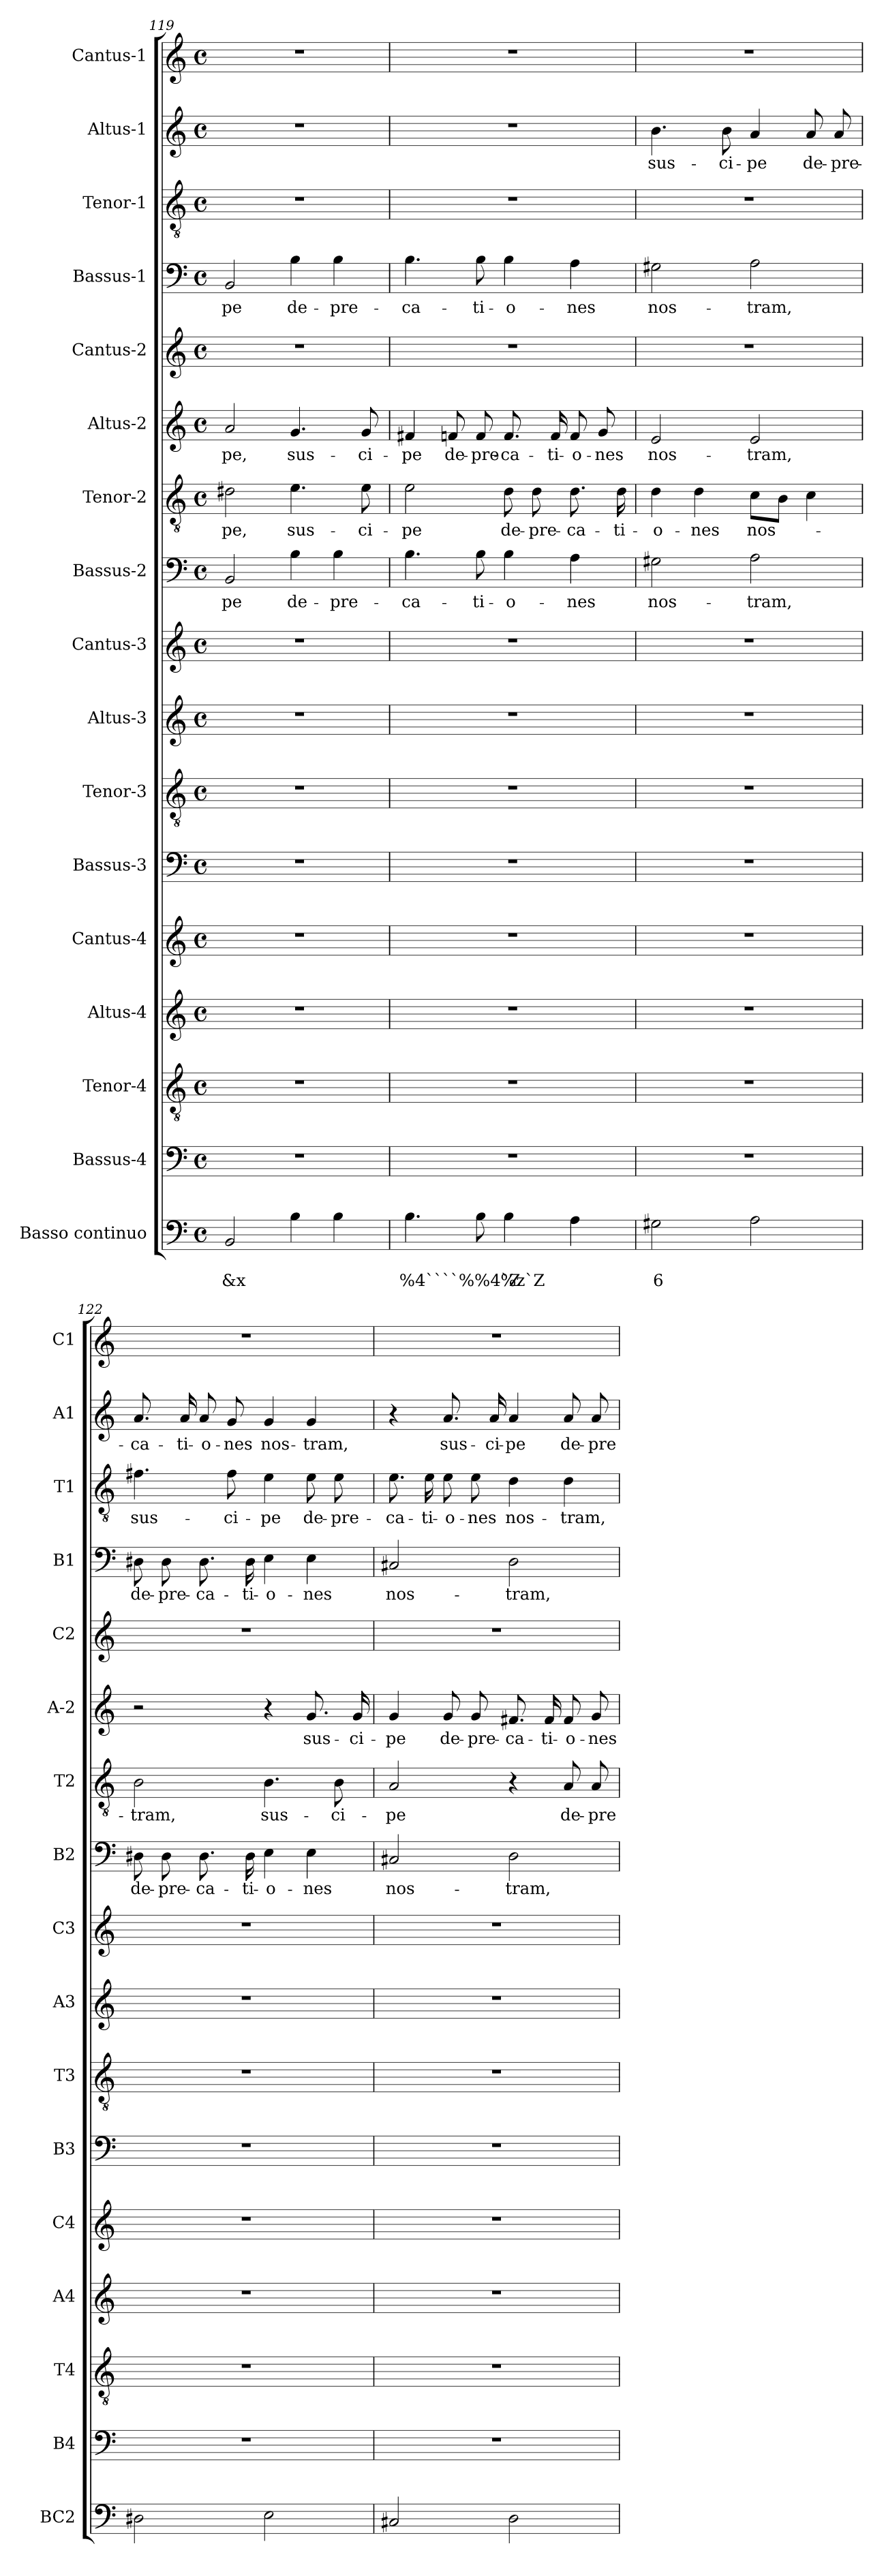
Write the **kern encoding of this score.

**kern	**text	**text	**kern	**kern	**kern	**kern	**kern	**kern	**kern	**kern	**kern	**text	**kern	**text	**kern	**text	**kern	**kern	**text	**kern	**text	**kern	**text	**kern
*part17	*part17	*part17	*part16	*part15	*part14	*part13	*part12	*part11	*part10	*part9	*part8	*part8	*part7	*part7	*part6	*part6	*part5	*part4	*part4	*part3	*part3	*part2	*part2	*part1
*staff17	*staff17	*staff17	*staff16	*staff15	*staff14	*staff13	*staff12	*staff11	*staff10	*staff9	*staff8	*staff8	*staff7	*staff7	*staff6	*staff6	*staff5	*staff4	*staff4	*staff3	*staff3	*staff2	*staff2	*staff1
*I"Basso continuo	*	*	*I"Bassus-4	*I"Tenor-4	*I"Altus-4	*I"Cantus-4	*I"Bassus-3	*I"Tenor-3	*I"Altus-3	*I"Cantus-3	*I"Bassus-2	*	*I"Tenor-2	*	*I"Altus-2	*	*I"Cantus-2	*I"Bassus-1	*	*I"Tenor-1	*	*I"Altus-1	*	*I"Cantus-1
*I'BC2	*	*	*I'B4	*I'T4	*I'A4	*I'C4	*I'B3	*I'T3	*I'A3	*I'C3	*I'B2	*	*I'T2	*	*I'A-2	*	*I'C2	*I'B1	*	*I'T1	*	*I'A1	*	*I'C1
*clefF4	*	*	*clefF4	*clefGv2	*clefG2	*clefG2	*clefF4	*clefGv2	*clefG2	*clefG2	*clefF4	*	*clefGv2	*	*clefG2	*	*clefG2	*clefF4	*	*clefGv2	*	*clefG2	*	*clefG2
*k[]	*	*	*k[]	*k[]	*k[]	*k[]	*k[]	*k[]	*k[]	*k[]	*k[]	*	*k[]	*	*k[]	*	*k[]	*k[]	*	*k[]	*	*k[]	*	*k[]
*C:	*	*	*C:	*C:	*C:	*C:	*C:	*C:	*C:	*C:	*C:	*	*C:	*	*C:	*	*C:	*C:	*	*C:	*	*C:	*	*C:
*M4/4	*	*	*M4/4	*M4/4	*M4/4	*M4/4	*M4/4	*M4/4	*M4/4	*M4/4	*M4/4	*	*M4/4	*	*M4/4	*	*M4/4	*M4/4	*	*M4/4	*	*M4/4	*	*M4/4
*met(c)	*	*	*met(c)	*met(c)	*met(c)	*met(c)	*met(c)	*met(c)	*met(c)	*met(c)	*met(c)	*	*met(c)	*	*met(c)	*	*met(c)	*met(c)	*	*met(c)	*	*met(c)	*	*met(c)
=119	=119	=119	=119	=119	=119	=119	=119	=119	=119	=119	=119	=119	=119	=119	=119	=119	=119	=119	=119	=119	=119	=119	=119	=119
!	!	!LO:LY:b	!	!	!	!	!	!	!	!	!	!LO:LY:b	!	!LO:LY:b	!	!LO:LY:b	!	!	!LO:LY:b	!	!	!	!	!
2BB/	.	&x	1r	1r	1r	1r	1r	1r	1r	1r	2BB/	-pe	2d#X\	-pe,	2a/	-pe,	1r	2BB/	-pe	1r	.	1r	.	1r
!	!	!	!	!	!	!	!	!	!	!	!	!LO:LY:b	!	!LO:LY:b	!	!LO:LY:b	!	!	!LO:LY:b	!	!	!	!	!
4B\	.	.	.	.	.	.	.	.	.	.	4B\	de-	4.e\	sus-	4.g/	sus-	.	4B\	de-	.	.	.	.	.
!	!	!	!	!	!	!	!	!	!	!	!	!LO:LY:b	!	!	!	!	!	!	!LO:LY:b	!	!	!	!	!
4B\	.	.	.	.	.	.	.	.	.	.	4B\	-pre-	.	.	.	.	.	4B\	-pre-	.	.	.	.	.
!	!	!	!	!	!	!	!	!	!	!	!	!	!	!LO:LY:b	!	!LO:LY:b	!	!	!	!	!	!	!	!
.	.	.	.	.	.	.	.	.	.	.	.	.	8e\	-ci-	8g/	-ci-	.	.	.	.	.	.	.	.
=120	=120	=120	=120	=120	=120	=120	=120	=120	=120	=120	=120	=120	=120	=120	=120	=120	=120	=120	=120	=120	=120	=120	=120	=120
!	!	!LO:LY:b	!	!	!	!	!	!	!	!	!	!LO:LY:b	!	!LO:LY:b	!	!LO:LY:b	!	!	!LO:LY:b	!	!	!	!	!
4.B\	.	%4````%%4`Z	1r	1r	1r	1r	1r	1r	1r	1r	4.B\	-ca-	2e\	-pe	4f#X/	-pe	1r	4.B\	-ca-	1r	.	1r	.	1r
!	!	!	!	!	!	!	!	!	!	!	!	!	!	!	!	!LO:LY:b	!	!	!	!	!	!	!	!
.	.	.	.	.	.	.	.	.	.	.	.	.	.	.	8fn/	de-	.	.	.	.	.	.	.	.
!	!	!	!	!	!	!	!	!	!	!	!	!LO:LY:b	!	!	!	!LO:LY:b	!	!	!LO:LY:b	!	!	!	!	!
8B\	.	.	.	.	.	.	.	.	.	.	8B\	-ti-	.	.	8f/	-pre-	.	8B\	-ti-	.	.	.	.	.
!	!	!LO:LY:b	!	!	!	!	!	!	!	!	!	!LO:LY:b	!	!LO:LY:b	!	!LO:LY:b	!	!	!LO:LY:b	!	!	!	!	!
4B\	.	%z`Z	.	.	.	.	.	.	.	.	4B\	-o-	8d\	de-	8.f/	-ca-	.	4B\	-o-	.	.	.	.	.
!	!	!	!	!	!	!	!	!	!	!	!	!	!	!LO:LY:b	!	!	!	!	!	!	!	!	!	!
.	.	.	.	.	.	.	.	.	.	.	.	.	8d\	-pre-	.	.	.	.	.	.	.	.	.	.
!	!	!	!	!	!	!	!	!	!	!	!	!	!	!	!	!LO:LY:b	!	!	!	!	!	!	!	!
.	.	.	.	.	.	.	.	.	.	.	.	.	.	.	16f/	-ti-	.	.	.	.	.	.	.	.
!	!	!	!	!	!	!	!	!	!	!	!	!LO:LY:b	!	!LO:LY:b	!	!LO:LY:b	!	!	!LO:LY:b	!	!	!	!	!
4A\	.	.	.	.	.	.	.	.	.	.	4A\	-nes	8.d\	-ca-	8f/	-o-	.	4A\	-nes	.	.	.	.	.
!	!	!	!	!	!	!	!	!	!	!	!	!	!	!	!	!LO:LY:b	!	!	!	!	!	!	!	!
.	.	.	.	.	.	.	.	.	.	.	.	.	.	.	8g/	-nes	.	.	.	.	.	.	.	.
!	!	!	!	!	!	!	!	!	!	!	!	!	!	!LO:LY:b	!	!	!	!	!	!	!	!	!	!
.	.	.	.	.	.	.	.	.	.	.	.	.	16d\	-ti-	.	.	.	.	.	.	.	.	.	.
!!LO:PB:g=z
=121	=121	=121	=121	=121	=121	=121	=121	=121	=121	=121	=121	=121	=121	=121	=121	=121	=121	=121	=121	=121	=121	=121	=121	=121
!	!	!LO:LY:b	!	!	!	!	!	!	!	!	!	!LO:LY:b	!	!LO:LY:b	!	!LO:LY:b	!	!	!LO:LY:b	!	!	!	!LO:LY:b	!
2G#X\	.	6	1r	1r	1r	1r	1r	1r	1r	1r	2G#X\	nos-	4d\	-o-	2e/	nos-	1r	2G#X\	nos-	1r	.	4.b\	sus-	1r
!	!	!	!	!	!	!	!	!	!	!	!	!	!	!LO:LY:b	!	!	!	!	!	!	!	!	!	!
.	.	.	.	.	.	.	.	.	.	.	.	.	4d\	-nes	.	.	.	.	.	.	.	.	.	.
!	!	!	!	!	!	!	!	!	!	!	!	!	!	!	!	!	!	!	!	!	!	!	!LO:LY:b	!
.	.	.	.	.	.	.	.	.	.	.	.	.	.	.	.	.	.	.	.	.	.	8b\	-ci-	.
!	!	!	!	!	!	!	!	!	!	!	!	!LO:LY:b	!	!LO:LY:b	!	!LO:LY:b	!	!	!LO:LY:b	!	!	!	!LO:LY:b	!
2A\	.	.	.	.	.	.	.	.	.	.	2A\	-tram,	8c\L	nos-	2e/	-tram,	.	2A\	-tram,	.	.	4a/	-pe	.
.	.	.	.	.	.	.	.	.	.	.	.	.	8B\J	.	.	.	.	.	.	.	.	.	.	.
!	!	!	!	!	!	!	!	!	!	!	!	!	!	!	!	!	!	!	!	!	!	!	!LO:LY:b	!
.	.	.	.	.	.	.	.	.	.	.	.	.	4c\	.	.	.	.	.	.	.	.	8a/	de-	.
!	!	!	!	!	!	!	!	!	!	!	!	!	!	!	!	!	!	!	!	!	!	!	!LO:LY:b	!
.	.	.	.	.	.	.	.	.	.	.	.	.	.	.	.	.	.	.	.	.	.	8a/	-pre-	.
=122	=122	=122	=122	=122	=122	=122	=122	=122	=122	=122	=122	=122	=122	=122	=122	=122	=122	=122	=122	=122	=122	=122	=122	=122
!	!	!	!	!	!	!	!	!	!	!	!	!LO:LY:b	!	!LO:LY:b	!	!	!	!	!LO:LY:b	!	!LO:LY:b	!	!LO:LY:b	!
2D#X\	.	.	1r	1r	1r	1r	1r	1r	1r	1r	8D#X\	de-	2B\	-tram,	2r	.	1r	8D#X\	de-	4.f#X\	sus-	8.a/	-ca-	1r
!	!	!	!	!	!	!	!	!	!	!	!	!LO:LY:b	!	!	!	!	!	!	!LO:LY:b	!	!	!	!	!
.	.	.	.	.	.	.	.	.	.	.	8D#\	-pre-	.	.	.	.	.	8D#\	-pre-	.	.	.	.	.
!	!	!	!	!	!	!	!	!	!	!	!	!	!	!	!	!	!	!	!	!	!	!	!LO:LY:b	!
.	.	.	.	.	.	.	.	.	.	.	.	.	.	.	.	.	.	.	.	.	.	16a/	-ti-	.
!	!	!	!	!	!	!	!	!	!	!	!	!LO:LY:b	!	!	!	!	!	!	!LO:LY:b	!	!	!	!LO:LY:b	!
.	.	.	.	.	.	.	.	.	.	.	8.D#\	-ca-	.	.	.	.	.	8.D#\	-ca-	.	.	8a/	-o-	.
!	!	!	!	!	!	!	!	!	!	!	!	!	!	!	!	!	!	!	!	!	!LO:LY:b	!	!LO:LY:b	!
.	.	.	.	.	.	.	.	.	.	.	.	.	.	.	.	.	.	.	.	8f#\	-ci-	8g/	-nes	.
!	!	!	!	!	!	!	!	!	!	!	!	!LO:LY:b	!	!	!	!	!	!	!LO:LY:b	!	!	!	!	!
.	.	.	.	.	.	.	.	.	.	.	16D#\	-ti-	.	.	.	.	.	16D#\	-ti-	.	.	.	.	.
!	!	!	!	!	!	!	!	!	!	!	!	!LO:LY:b	!	!LO:LY:b	!	!	!	!	!LO:LY:b	!	!LO:LY:b	!	!LO:LY:b	!
2E\	.	.	.	.	.	.	.	.	.	.	4E\	-o-	4.B\	sus-	4r	.	.	4E\	-o-	4e\	-pe	4g/	nos-	.
!	!	!	!	!	!	!	!	!	!	!	!	!LO:LY:b	!	!	!	!LO:LY:b	!	!	!LO:LY:b	!	!LO:LY:b	!	!LO:LY:b	!
.	.	.	.	.	.	.	.	.	.	.	4E\	-nes	.	.	8.g/	sus-	.	4E\	-nes	8e\	de-	4g/	-tram,	.
!	!	!	!	!	!	!	!	!	!	!	!	!	!	!LO:LY:b	!	!	!	!	!	!	!LO:LY:b	!	!	!
.	.	.	.	.	.	.	.	.	.	.	.	.	8B\	-ci-	.	.	.	.	.	8e\	-pre-	.	.	.
!	!	!	!	!	!	!	!	!	!	!	!	!	!	!	!	!LO:LY:b	!	!	!	!	!	!	!	!
.	.	.	.	.	.	.	.	.	.	.	.	.	.	.	16g/	-ci-	.	.	.	.	.	.	.	.
=123	=123	=123	=123	=123	=123	=123	=123	=123	=123	=123	=123	=123	=123	=123	=123	=123	=123	=123	=123	=123	=123	=123	=123	=123
!	!	!	!	!	!	!	!	!	!	!	!	!LO:LY:b	!	!LO:LY:b	!	!LO:LY:b	!	!	!LO:LY:b	!	!LO:LY:b	!	!	!
2C#X/	.	.	1r	1r	1r	1r	1r	1r	1r	1r	2C#X/	nos-	2A/	-pe	4g/	-pe	1r	2C#X/	nos-	8.e\	-ca-	4r	.	1r
!	!	!	!	!	!	!	!	!	!	!	!	!	!	!	!	!	!	!	!	!	!LO:LY:b	!	!	!
.	.	.	.	.	.	.	.	.	.	.	.	.	.	.	.	.	.	.	.	16e\	-ti-	.	.	.
!	!	!	!	!	!	!	!	!	!	!	!	!	!	!	!	!LO:LY:b	!	!	!	!	!LO:LY:b	!	!LO:LY:b	!
.	.	.	.	.	.	.	.	.	.	.	.	.	.	.	8g/	de-	.	.	.	8e\	-o-	8.a/	sus-	.
!	!	!	!	!	!	!	!	!	!	!	!	!	!	!	!	!LO:LY:b	!	!	!	!	!LO:LY:b	!	!	!
.	.	.	.	.	.	.	.	.	.	.	.	.	.	.	8g/	-pre-	.	.	.	8e\	-nes	.	.	.
!	!	!	!	!	!	!	!	!	!	!	!	!	!	!	!	!	!	!	!	!	!	!	!LO:LY:b	!
.	.	.	.	.	.	.	.	.	.	.	.	.	.	.	.	.	.	.	.	.	.	16a/	-ci-	.
!	!	!	!	!	!	!	!	!	!	!	!	!LO:LY:b	!	!	!	!LO:LY:b	!	!	!LO:LY:b	!	!LO:LY:b	!	!LO:LY:b	!
2D\	.	.	.	.	.	.	.	.	.	.	2D\	-tram,	4r	.	8.f#X/	-ca-	.	2D\	-tram,	4d\	nos-	4a/	-pe	.
!	!	!	!	!	!	!	!	!	!	!	!	!	!	!	!	!LO:LY:b	!	!	!	!	!	!	!	!
.	.	.	.	.	.	.	.	.	.	.	.	.	.	.	16f#/	-ti-	.	.	.	.	.	.	.	.
!	!	!	!	!	!	!	!	!	!	!	!	!	!	!LO:LY:b	!	!LO:LY:b	!	!	!	!	!LO:LY:b	!	!LO:LY:b	!
.	.	.	.	.	.	.	.	.	.	.	.	.	8A/	de-	8f#/	-o-	.	.	.	4d\	-tram,	8a/	de-	.
!	!	!	!	!	!	!	!	!	!	!	!	!	!	!LO:LY:b	!	!LO:LY:b	!	!	!	!	!	!	!LO:LY:b	!
.	.	.	.	.	.	.	.	.	.	.	.	.	8A/	-pre-	8g/	-nes	.	.	.	.	.	8a/	-pre-	.
=	=	=	=	=	=	=	=	=	=	=	=	=	=	=	=	=	=	=	=	=	=	=	=	=
*-	*-	*-	*-	*-	*-	*-	*-	*-	*-	*-	*-	*-	*-	*-	*-	*-	*-	*-	*-	*-	*-	*-	*-	*-
